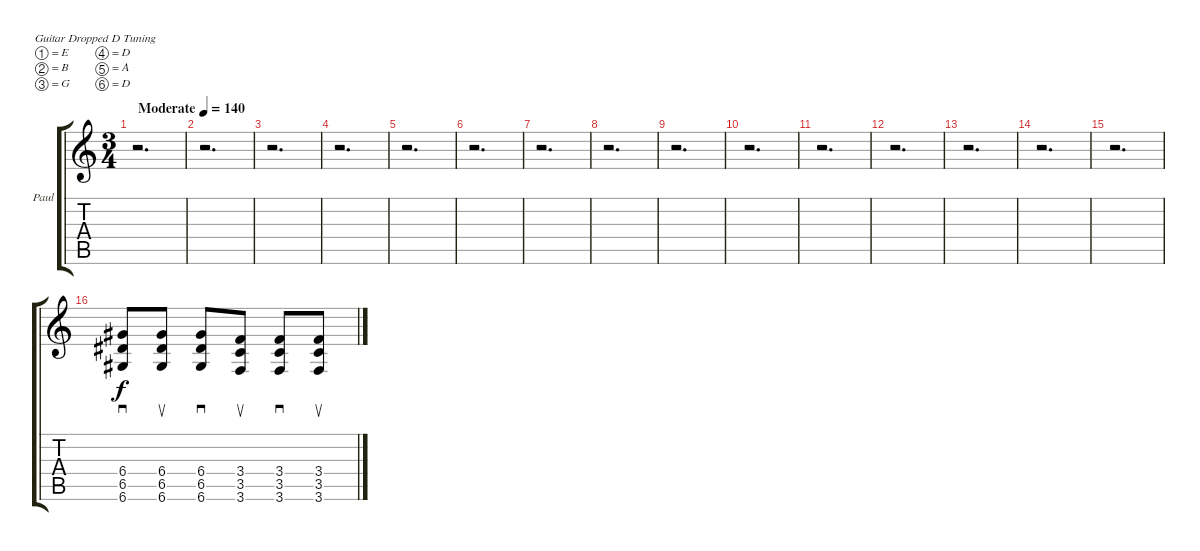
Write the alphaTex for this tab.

\bracketExtendMode groupsimilarinstruments
\firstSystemTrackNameOrientation horizontal
\otherSystemsTrackNameOrientation horizontal
\track ("Paul Landers" "Paul") {instrument overdrivenguitar}
\staff {score tabs}
\tuning (E4 B3 G3 D3 A2 D2)
\ts (3 4)
\tempo (140 "Moderate")
\clef g2
\scale
0.487395
\ks c
r.2{d dy f instrument overdrivenguitar} |
r.2{d} |
r.2{d} |
r.2{d} |
r.2{d} |
r.2{d} |
r.2{d} |
r.2{d} |
r.2{d} |
r.2{d} |
r.2{d} |
r.2{d} |
r.2{d} |
r.2{d} |
r.2{d} |
(6.4 6.5 6.6).8{sd} (6.4 6.5 6.6).8{su} (6.4 6.5 6.6).8{sd} (3.4 3.5 3.6).8{su} (3.4 3.5 3.6).8{sd} (3.4 3.5 3.6).8{su}
